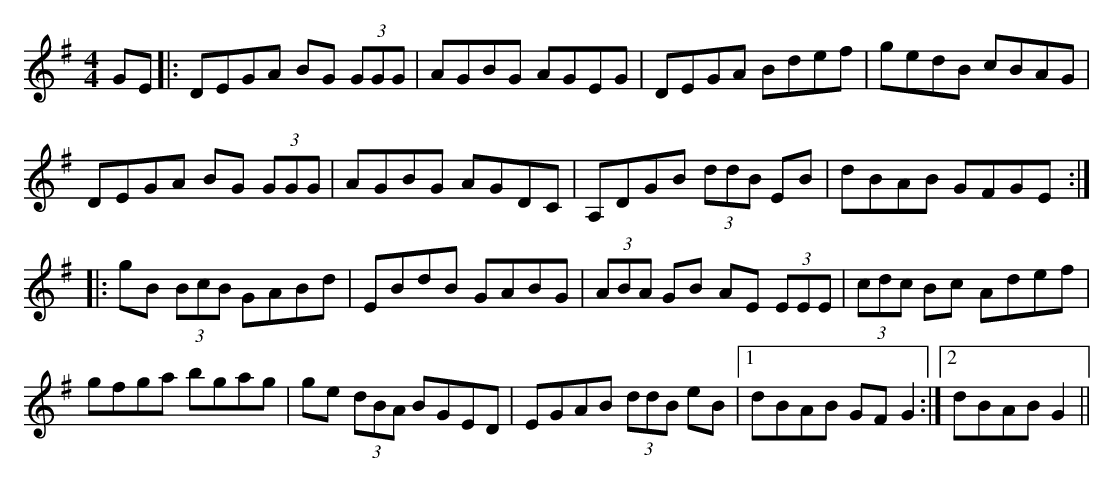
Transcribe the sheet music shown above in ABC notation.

X:1
M:4/4
K:G
GE|:DEGA BG (3GGG|AGBG AGEG|DEGA Bdef|gedB cBAG|
DEGA BG (3GGG|AGBG AGDC|A,DGB (3ddB EB|dBAB GFGE:|
|:gB (3BcB GABd|EBdB GABG|(3ABA GB AE (3EEE|(3cdc Bc Adef|
gfga bgag|ge (3dBA BGED|EGAB (3ddB eB|1 dBAB GF G2:|2 dBAB G2||
